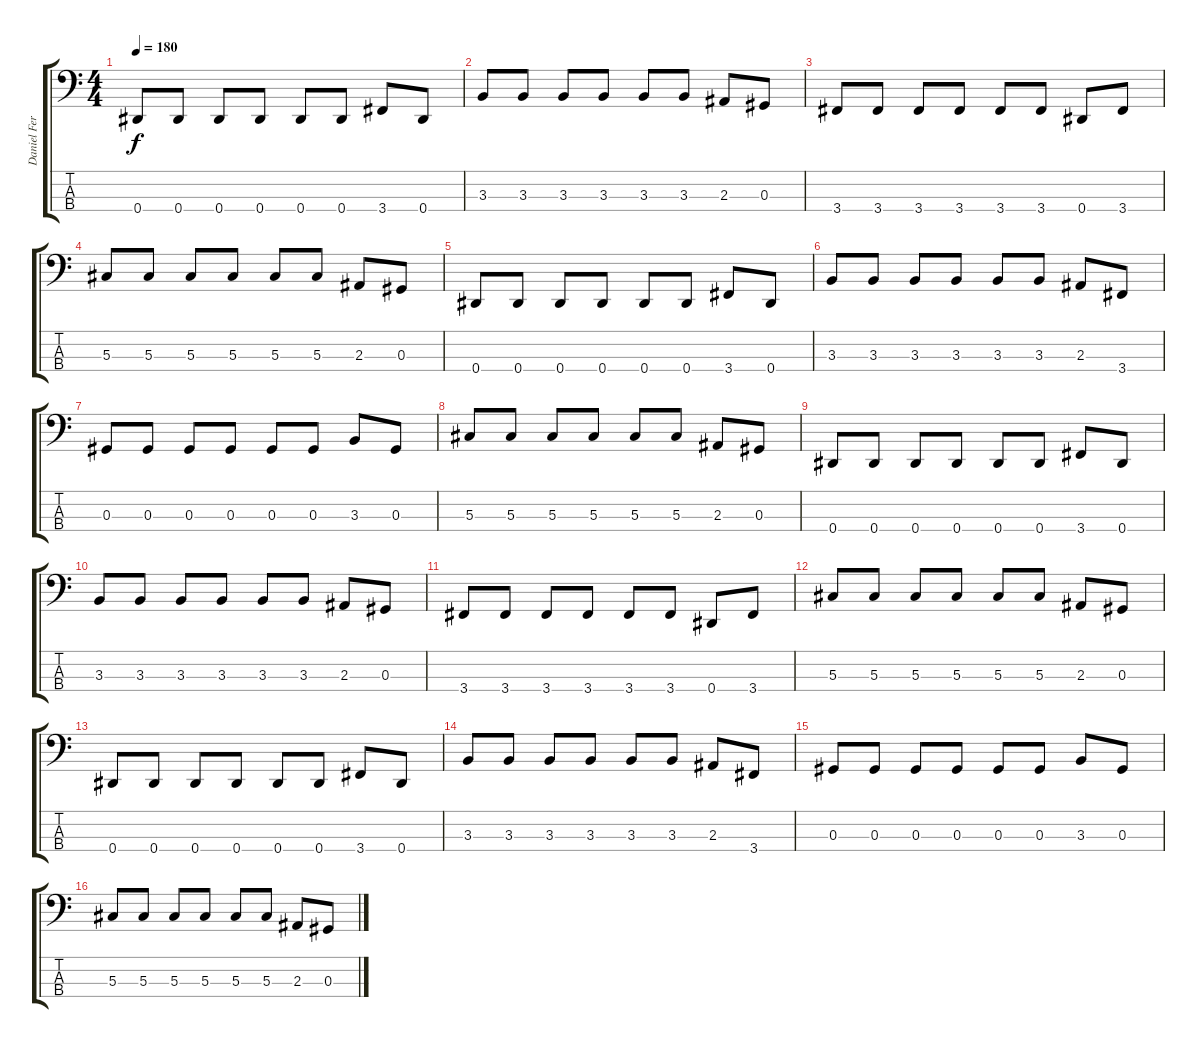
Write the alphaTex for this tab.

\track ("Daniel Fernandez" "Daniel Fer") {instrument electricbassfinger}
\staff {score tabs}
\tuning (Gb2 Db2 Ab1 Eb1) {hide}
\ts (4 4)
\tempo 180
\clef f4
\ks c
0.4.8{dy f} 0.4.8 0.4.8 0.4.8 0.4.8 0.4.8 3.4.8 0.4.8 |
3.3.8 3.3.8 3.3.8 3.3.8 3.3.8 3.3.8 2.3.8 0.3.8 |
3.4.8 3.4.8 3.4.8 3.4.8 3.4.8 3.4.8 0.4.8 3.4.8 |
5.3.8 5.3.8 5.3.8 5.3.8 5.3.8 5.3.8 2.3.8 0.3.8 |
0.4.8 0.4.8 0.4.8 0.4.8 0.4.8 0.4.8 3.4.8 0.4.8 |
3.3.8 3.3.8 3.3.8 3.3.8 3.3.8 3.3.8 2.3.8 3.4.8 |
0.3.8 0.3.8 0.3.8 0.3.8 0.3.8 0.3.8 3.3.8 0.3.8 |
5.3.8 5.3.8 5.3.8 5.3.8 5.3.8 5.3.8 2.3.8 0.3.8 |
0.4.8 0.4.8 0.4.8 0.4.8 0.4.8 0.4.8 3.4.8 0.4.8 |
3.3.8 3.3.8 3.3.8 3.3.8 3.3.8 3.3.8 2.3.8 0.3.8 |
3.4.8 3.4.8 3.4.8 3.4.8 3.4.8 3.4.8 0.4.8 3.4.8 |
5.3.8 5.3.8 5.3.8 5.3.8 5.3.8 5.3.8 2.3.8 0.3.8 |
0.4.8 0.4.8 0.4.8 0.4.8 0.4.8 0.4.8 3.4.8 0.4.8 |
3.3.8 3.3.8 3.3.8 3.3.8 3.3.8 3.3.8 2.3.8 3.4.8 |
0.3.8 0.3.8 0.3.8 0.3.8 0.3.8 0.3.8 3.3.8 0.3.8 |
5.3.8 5.3.8 5.3.8 5.3.8 5.3.8 5.3.8 2.3.8 0.3.8
